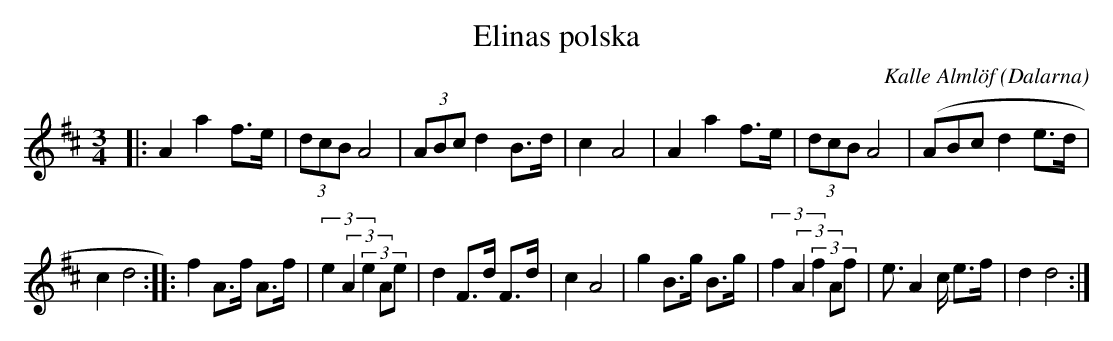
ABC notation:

X:1
T:Elinas polska
C:Kalle Almlöf
O:Dalarna
M:3/4
L:1/8
K:D
|:A2 a2 f3/2e/ |(3dcB A4 |(3ABc d2 B3/2d/ |c2 A4 |A2 a2 f3/2e/ |(3dcB A4 |(ABc d2 e3/2d/ |
c2 d4 ::f2 A3/2f/ A3/2f/ |(3e2(3A2(3e2 Ae |d2 F3/2d/ F3/2d/ |c2 A4 |g2 B3/2g/ B3/2g/ |(3f2(3A2(3f2 Af |e3/2 A2 c/ e3/2f/ |d2 d4 :|
